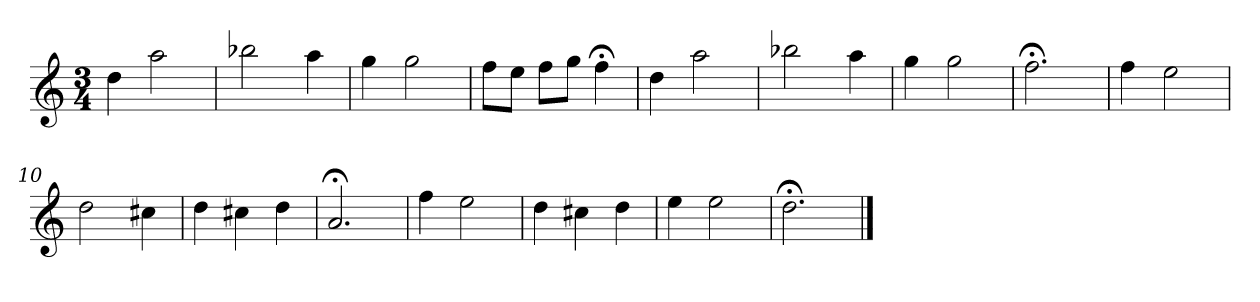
**kern
*part1
*staff1
*k[]
*D:dor
*M3/4
*MM120
=1
4dd
2aa
=2
2bb-X
4aa
=3
4gg
2gg
=4
8ffL
8eeJ
8ffL
8ggJ
4ff;<
=5
4dd
2aa
=6
2bb-X
4aa
=7
4gg
2gg
=8
2.ff;<
=9
4ff
2ee
=10
2dd
4cc#X
=11
4dd
4cc#X
4dd
=12
2.a;<
=13
4ff
2ee
=14
4dd
4cc#X
4dd
=15
4ee
2ee
=16
2.dd;<
==
*-
